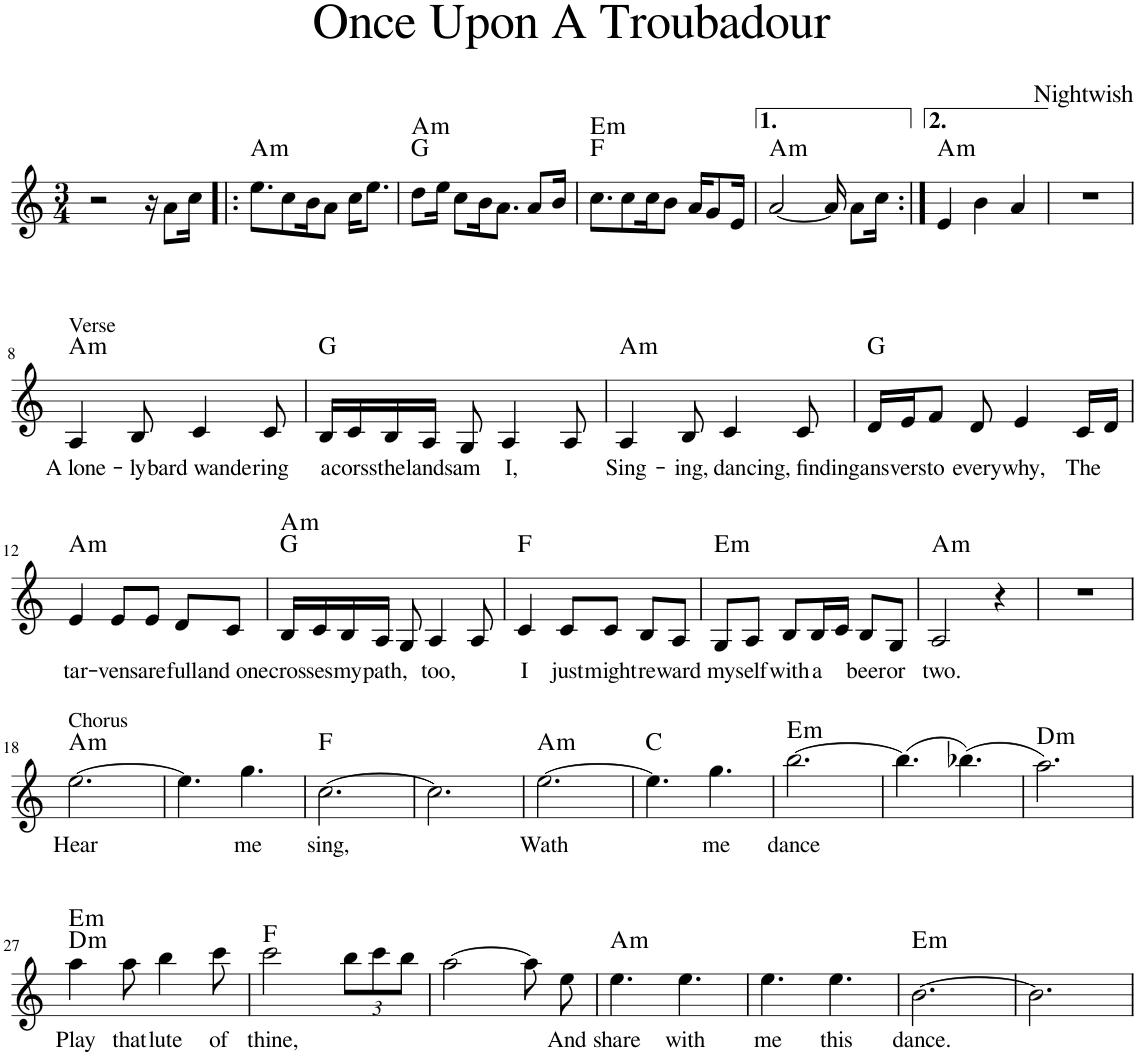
**kern	**text	**harte
*part1	*part1	*part1
*staff1	*staff1	*
*I"Voice	*	*
*clefG2	*	*
*k[]	*	*
*M3/4	*	*
=1	=1	=1
2r	.	.
16r	.	.
8a\L	.	.
16cc\Jk	.	.
=2!|:	=2!|:	=2!|:
!	!	!LO:H:kt=m
8.ee\L	.	A:min
8cc\	.	.
16b\K	.	.
8a\J	.	.
16cc\KL	.	.
8.ee\J	.	.
=3	=3	=3
!	!	!LO:H:n=2:kt=m
8dd\L	.	G:maj A:min
16ee\Jk	.	.
8cc\L	.	.
16b\K	.	.
8.a\J	.	.
8a/L	.	.
16b/Jk	.	.
=4	=4	=4
!	!	!LO:H:n=2:kt=m
8.cc\L	.	F:maj E:min
8cc\	.	.
16cc\K	.	.
8b\J	.	.
16a/KL	.	.
8g/	.	.
16e/Jk	.	.
=5	=5	=5
!	!	!LO:H:kt=m
[2a/	.	A:min
16a/]	.	.
8a\L	.	.
16cc\Jk	.	.
=6:|!	=6:|!	=6:|!
!	!	!LO:H:kt=m
4e/	.	A:min
4b\	.	.
4a/	.	.
=7	=7	=7
2.r	.	.
!!LO:LB:g=z
=8	=8	=8
!LO:TX:a:t=Verse	!	!
!	!LO:LY:b	!LO:H:kt=m
4A/	A lone-	A:min
!	!LO:LY:b	!
8B/	-ly	.
!	!LO:LY:b	!
4c/	bard wande-	.
!	!LO:LY:b	!
8c/	-ring	.
=9	=9	=9
!	!LO:LY:b	!
16B/LL	a-	G:maj
!	!LO:LY:b	!
16c/	-corss	.
!	!LO:LY:b	!
16B/	the	.
!	!LO:LY:b	!
16A/JJ	lands	.
!	!LO:LY:b	!
8G/	am	.
!	!LO:LY:b	!
4A/	I,	.
8A/	.	.
=10	=10	=10
!	!LO:LY:b	!LO:H:kt=m
4A/	Sing-	A:min
!	!LO:LY:b	!
8B/	-ing,	.
!	!LO:LY:b	!
4c/	dan-	.
!	!LO:LY:b	!
8c/	-cing, finding	.
=11	=11	=11
!	!LO:LY:b	!
16d/LL	ans-	G:maj
!	!LO:LY:b	!
16e/J	-vers	.
!	!LO:LY:b	!
8f/J	to	.
!	!LO:LY:b	!
8d/	every	.
!	!LO:LY:b	!
4e/	why,	.
!	!LO:LY:b	!
16c/LL	The	.
16d/JJ	.	.
!!LO:LB:g=z
=12	=12	=12
!	!LO:LY:b	!LO:H:kt=m
4e/	tar-	A:min
!	!LO:LY:b	!
8e/L	-vens	.
!	!LO:LY:b	!
8e/J	are	.
!	!LO:LY:b	!
8d/L	full	.
!	!LO:LY:b	!
8c/J	and one	.
=13	=13	=13
!	!LO:LY:b	!LO:H:n=2:kt=m
16B/LL	cros-	G:maj A:min
!	!LO:LY:b	!
16c/	-ses	.
!	!LO:LY:b	!
16B/	my	.
!	!LO:LY:b	!
16A/JJ	path,	.
8G/	.	.
!	!LO:LY:b	!
4A/	too,	.
8A/	.	.
=14	=14	=14
!	!LO:LY:b	!
4c/	I	F:maj
!	!LO:LY:b	!
8c/L	just	.
!	!LO:LY:b	!
8c/J	might	.
!	!LO:LY:b	!
8B/L	re-	.
!	!LO:LY:b	!
8A/J	-ward	.
=15	=15	=15
!	!LO:LY:b	!LO:H:kt=m
8G/L	my-	E:min
!	!LO:LY:b	!
8A/J	-self	.
!	!LO:LY:b	!
8B/L	with	.
!	!LO:LY:b	!
16B/L	a	.
16c/JJ	.	.
!	!LO:LY:b	!
8B/L	beer	.
!	!LO:LY:b	!
8G/J	or	.
=16	=16	=16
!	!LO:LY:b	!LO:H:kt=m
2A/	two.	A:min
4r	.	.
=17	=17	=17
2.r	.	.
!!LO:LB:g=z
=18	=18	=18
!LO:TX:a:t=Chorus	!	!
!	!LO:LY:b	!LO:H:kt=m
[2.ee\	Hear	A:min
=19	=19	=19
4.ee\]	.	.
!	!LO:LY:b	!
4.gg\	me	.
=20	=20	=20
!	!LO:LY:b	!
[2.cc\	sing,	F:maj
=21	=21	=21
2.cc\]	.	.
=22	=22	=22
!	!LO:LY:b	!LO:H:kt=m
[2.ee\	Wath	A:min
=23	=23	=23
4.ee\]	.	C:maj
!	!LO:LY:b	!
4.gg\	me	.
=24	=24	=24
!	!LO:LY:b	!LO:H:kt=m
[2.bb\	dance	E:min
=25	=25	=25
(4.bb\]	.	.
(4.bb-X\)	.	.
=26	=26	=26
!	!	!LO:H:kt=m
2.aa\)	.	D:min
!!LO:LB:g=z
=27	=27	=27
!	!LO:LY:b	!LO:H:n=1:kt=m
!	!	!LO:H:n=2:kt=m
4aa\	Play	D:min E:min
!	!LO:LY:b	!
8aa\	that	.
!	!LO:LY:b	!
4bb\	lute	.
!	!LO:LY:b	!
8ccc\	of	.
=28	=28	=28
!	!LO:LY:b	!
2ccc\	thine,	F:maj
*Xbrackettup	*	*
12bb\L	.	.
12ccc\	.	.
12bb\J	.	.
=29	=29	=29
[2aa\	.	.
8aa\]	.	.
!	!LO:LY:b	!
8ee\	And	.
=30	=30	=30
!	!LO:LY:b	!LO:H:kt=m
4.ee\	share	A:min
!	!LO:LY:b	!
4.ee\	with	.
=31	=31	=31
!	!LO:LY:b	!
4.ee\	me	.
!	!LO:LY:b	!
4.ee\	this	.
=32	=32	=32
!	!LO:LY:b	!LO:H:kt=m
[2.b\	dance.	E:min
=33	=33	=33
2.b\]	.	.
=	=	=
*-	*-	*-
